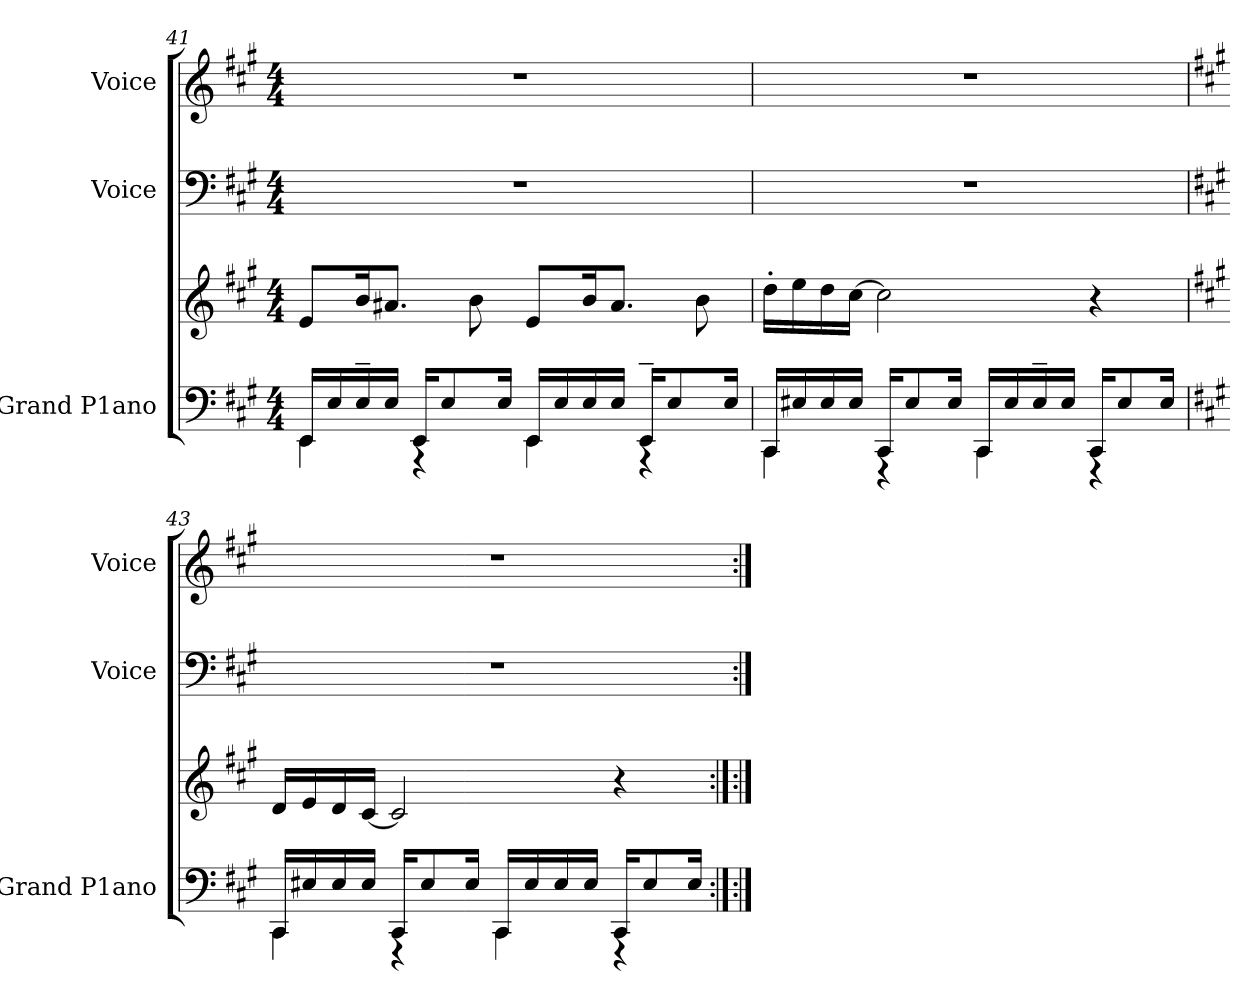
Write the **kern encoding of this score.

**kern	**kern	**kern	**kern
*part3	*part3	*part2	*part1
*staff4	*staff3	*staff2	*staff1
*I"Grand P1ano	*	*I"Voice	*I"Voice
*I'Grand P1ano	*	*I'Voice	*I'Voice
!!LO:LB:g=z
*clefF4	*clefG2	*clefF4	*clefG2
*k[f#c#g#]	*k[f#c#g#]	*k[f#c#g#]	*k[f#c#g#]
*M4/4	*M4/4	*M4/4	*M4/4
=41	=41	=41	=41
*^	*	*	*
16EE/LL	4EE\	8e/L	1r	1r
16E/	.	.	.	.
16E~>/	.	16bZ>/K	.	.
16E/JJ	.	8.a#X/J	.	.
16EE/KL	4rGGG	.	.	.
8E/	.	.	.	.
.	.	8b\	.	.
16E/Jk	.	.	.	.
16EE/LL	4EE\	8e/L	.	.
16E/	.	.	.	.
16E/	.	16b/K	.	.
16E/JJ	.	8.a#/J	.	.
16EE~>/KL	4rGGG	.	.	.
8E/	.	.	.	.
.	.	8b\	.	.
16E/Jk	.	.	.	.
=42	=42	=42	=42	=42
16CC#/LL	4CC#\	16dd'>\LL	1r	1r
16E#X/	.	16ee\	.	.
16E#/	.	16dd\	.	.
16E#/JJ	.	[>16cc#\JJ	.	.
16CC#/KL	4rEEE	2cc#\]	.	.
8E#/	.	.	.	.
16E#/Jk	.	.	.	.
16CC#/LL	4CC#\	.	.	.
16E#/	.	.	.	.
16E#~>/	.	.	.	.
16E#/JJ	.	.	.	.
16CC#/KL	4rEEE	4r	.	.
8E#/	.	.	.	.
16E#/Jk	.	.	.	.
!!LO:PB:g=z
=43	=43	=43	=43	=43
*k[f#c#g#]	*	*k[f#c#g#]	*k[f#c#g#]	*k[f#c#g#]
16CC#/LL	4CC#\	16d/LL	1r	1r
16E#X/	.	16e/	.	.
16E#/	.	16d/	.	.
16E#/JJ	.	[<16c#/JJ	.	.
16CC#/KL	4rEEE	2c#/]	.	.
8E#/	.	.	.	.
16E#/Jk	.	.	.	.
16CC#/LL	4CC#\	.	.	.
16E#/	.	.	.	.
16E#/	.	.	.	.
16E#/JJ	.	.	.	.
16CC#/KL	4rEEE	4r	.	.
8E#/	.	.	.	.
16E#/Jk	.	.	.	.
*v	*v	*	*	*
=:|!	=:|!	=	=
*-	*-	*-	*-
